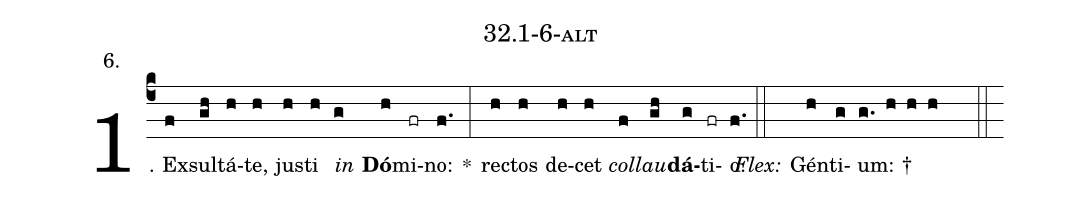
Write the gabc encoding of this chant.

name: 32.1-6-alt;
annotation: 6.;
%%
(c4)1. Ex(f)sul(gh)tá(h)te,(h) jus(h)ti(h) <i>in</i>(g) <b>Dó</b>(h)mi(fr)no:(f.) *(:) rec(h)tos(h) de(h)cet(h) <i>col</i>(f)<i>lau</i>(gh)<b>dá</b>(g)ti(fr)o.(f.) (::)
<i>Flex:</i>()  Gén(h)ti(g)um: †(g. h h h  ::)
